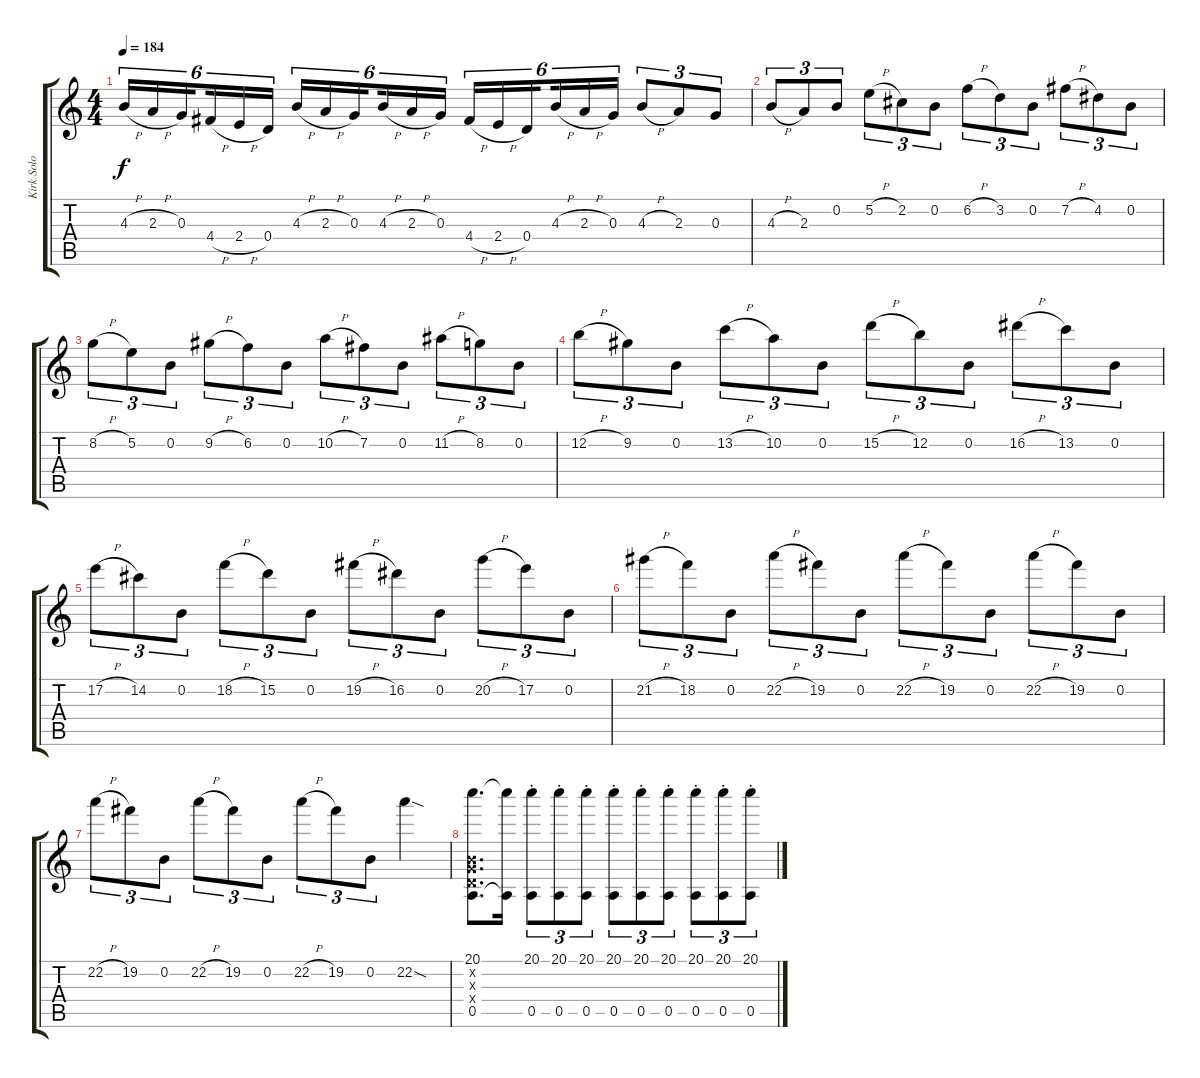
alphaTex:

\track ("Kirk Solo" "Kirk Solo") {instrument distortionguitar}
\staff {score tabs}
\tuning (E4 B3 G3 D3 A2 E2) {hide}
\ts (4 4)
\tempo 184
\clef g2
\ks c
4.3{h}.16{tu (6 4) dy f} 2.3{h}.16{tu (6 4)} 0.3.16{tu (6 4) beam splitsecondary} 4.4{h}.16{tu (6 4)} 2.4{h}.16{tu (6 4)} 0.4.16{tu (6 4)} 4.3{h}.16{tu (6 4)} 2.3{h}.16{tu (6 4)} 0.3.16{tu (6 4) beam splitsecondary} 4.3{h}.16{tu (6 4)} 2.3{h}.16{tu (6 4)} 0.3.16{tu (6 4)} 4.4{h}.16{tu (6 4)} 2.4{h}.16{tu (6 4)} 0.4.16{tu (6 4) beam splitsecondary} 4.3{h}.16{tu (6 4)} 2.3{h}.16{tu (6 4)} 0.3.16{tu (6 4)} 4.3{h}.8{tu (3 2)} 2.3.8{tu (3 2)} 0.3.8{tu (3 2)} |
4.3{h}.8{tu (3 2)} 2.3.8{tu (3 2)} 0.2.8{tu (3 2)} 5.2{h}.8{tu (3 2)} 2.2.8{tu (3 2)} 0.2.8{tu (3 2)} 6.2{h}.8{tu (3 2)} 3.2.8{tu (3 2)} 0.2.8{tu (3 2)} 7.2{h}.8{tu (3 2)} 4.2.8{tu (3 2)} 0.2.8{tu (3 2)} |
8.2{h}.8{tu (3 2)} 5.2.8{tu (3 2)} 0.2.8{tu (3 2)} 9.2{h}.8{tu (3 2)} 6.2.8{tu (3 2)} 0.2.8{tu (3 2)} 10.2{h}.8{tu (3 2)} 7.2.8{tu (3 2)} 0.2.8{tu (3 2)} 11.2{h}.8{tu (3 2)} 8.2.8{tu (3 2)} 0.2.8{tu (3 2)} |
12.2{h}.8{tu (3 2)} 9.2.8{tu (3 2)} 0.2.8{tu (3 2)} 13.2{h}.8{tu (3 2)} 10.2.8{tu (3 2)} 0.2.8{tu (3 2)} 15.2{h}.8{tu (3 2)} 12.2.8{tu (3 2)} 0.2.8{tu (3 2)} 16.2{h}.8{tu (3 2)} 13.2.8{tu (3 2)} 0.2.8{tu (3 2)} |
17.2{h}.8{tu (3 2)} 14.2.8{tu (3 2)} 0.2.8{tu (3 2)} 18.2{h}.8{tu (3 2)} 15.2.8{tu (3 2)} 0.2.8{tu (3 2)} 19.2{h}.8{tu (3 2)} 16.2.8{tu (3 2)} 0.2.8{tu (3 2)} 20.2{h}.8{tu (3 2)} 17.2.8{tu (3 2)} 0.2.8{tu (3 2)} |
21.2{h}.8{tu (3 2)} 18.2.8{tu (3 2)} 0.2.8{tu (3 2)} 22.2{h}.8{tu (3 2)} 19.2.8{tu (3 2)} 0.2.8{tu (3 2)} 22.2{h}.8{tu (3 2)} 19.2.8{tu (3 2)} 0.2.8{tu (3 2)} 22.2{h}.8{tu (3 2)} 19.2.8{tu (3 2)} 0.2.8{tu (3 2)} |
22.2{h}.8{tu (3 2)} 19.2.8{tu (3 2)} 0.2.8{tu (3 2)} 22.2{h}.8{tu (3 2)} 19.2.8{tu (3 2)} 0.2.8{tu (3 2)} 22.2{h}.8{tu (3 2)} 19.2.8{tu (3 2)} 0.2.8{tu (3 2)} 22.2{sod}.4 |
(20.1 0.2{x} 0.3{x} 0.4{x} 0.5).8{d} (20.1{t} 0.5{t}).16 (20.1{st} 0.5{st}).8{tu (3 2)} (20.1{st} 0.5{st}).8{tu (3 2)} (20.1{st} 0.5{st}).8{tu (3 2)} (20.1{st} 0.5{st}).8{tu (3 2)} (20.1{st} 0.5{st}).8{tu (3 2)} (20.1{st} 0.5{st}).8{tu (3 2)} (20.1{st} 0.5{st}).8{tu (3 2)} (20.1{st} 0.5{st}).8{tu (3 2)} (20.1{st} 0.5{st}).8{tu (3 2)}
